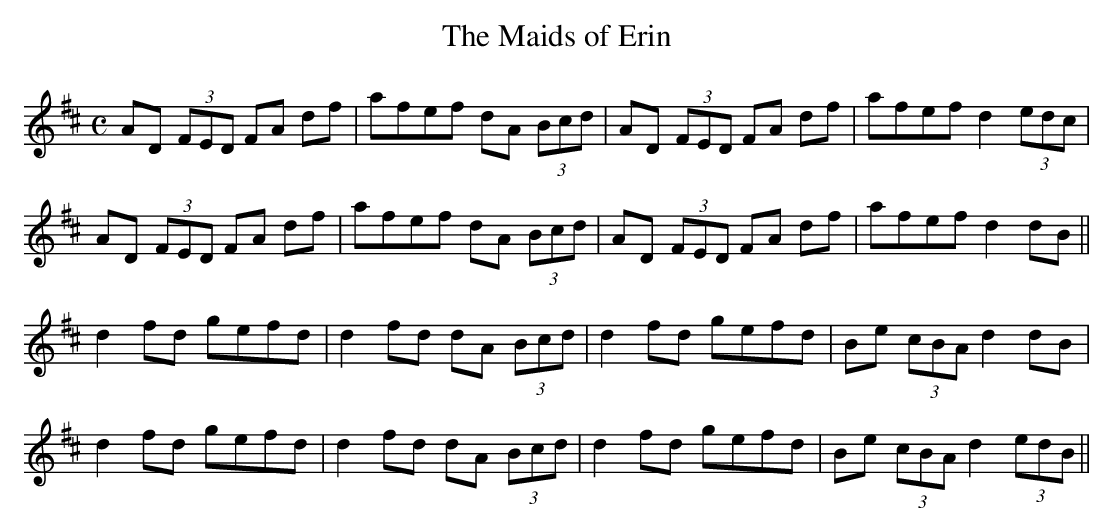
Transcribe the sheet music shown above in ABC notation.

X:1
T:Maids of Erin, The
M:C
L:1/8
K:D
AD (3FED FA df|afef dA (3Bcd|AD (3FED FA df|afef d2 (3edc|
AD (3FED FA df|afef dA (3Bcd|AD (3FED FA df|afef d2 dB||
d2 fd gefd|d2 fd dA (3Bcd|d2 fd gefd|Be (3cBA d2 dB|
d2 fd gefd|d2 fd dA (3Bcd|d2 fd gefd|Be (3cBA d2 (3edB||
